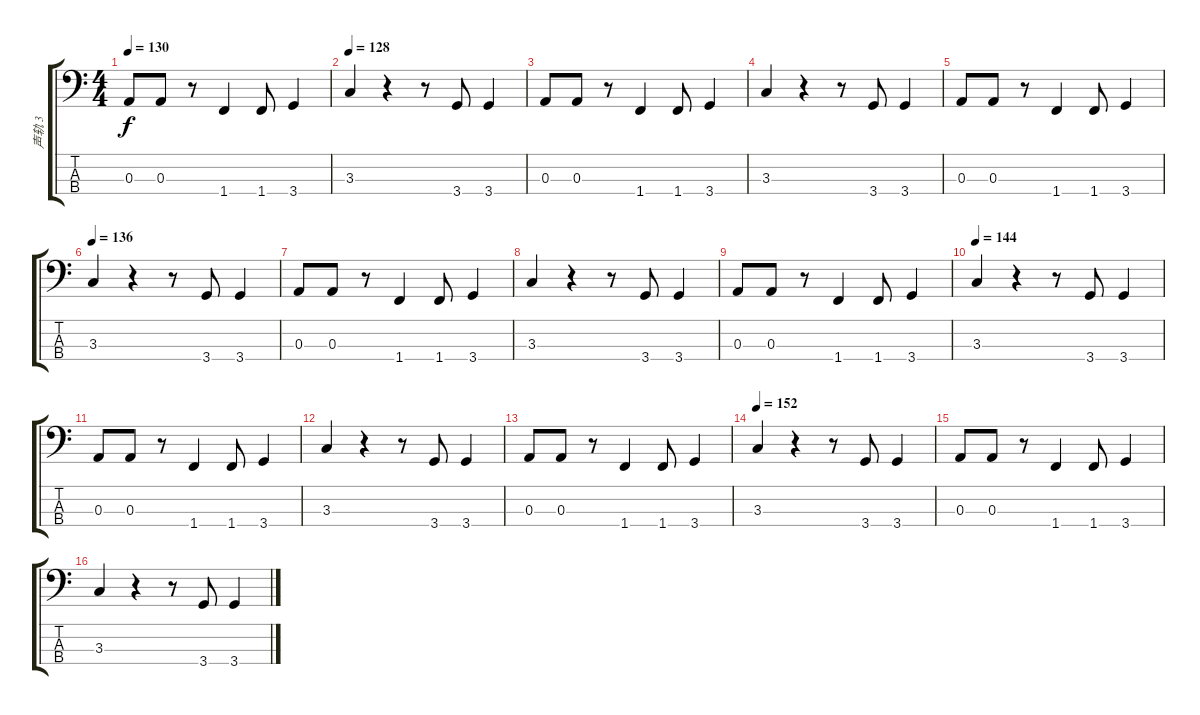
\track ("声轨 3" "声轨 3") {instrument electricbassfinger}
\staff {score tabs}
\tuning (G2 D2 A1 E1) {hide}
\ts (4 4)
\tempo 130
\clef f4
\ks c
0.3.8{dy f} 0.3.8 r.8 1.4.4 1.4.8 3.4.4 |
\tempo 128
3.3.4 r.4 r.8 3.4.8 3.4.4 |
0.3.8 0.3.8 r.8 1.4.4 1.4.8 3.4.4 |
3.3.4 r.4 r.8 3.4.8 3.4.4 |
0.3.8 0.3.8 r.8 1.4.4 1.4.8 3.4.4 |
\tempo 136
3.3.4 r.4 r.8 3.4.8 3.4.4 |
0.3.8 0.3.8 r.8 1.4.4 1.4.8 3.4.4 |
3.3.4 r.4 r.8 3.4.8 3.4.4 |
0.3.8 0.3.8 r.8 1.4.4 1.4.8 3.4.4 |
\tempo 144
3.3.4 r.4 r.8 3.4.8 3.4.4 |
0.3.8 0.3.8 r.8 1.4.4 1.4.8 3.4.4 |
3.3.4 r.4 r.8 3.4.8 3.4.4 |
0.3.8 0.3.8 r.8 1.4.4 1.4.8 3.4.4 |
\tempo 152
3.3.4 r.4 r.8 3.4.8 3.4.4 |
0.3.8 0.3.8 r.8 1.4.4 1.4.8 3.4.4 |
3.3.4 r.4 r.8 3.4.8 3.4.4
